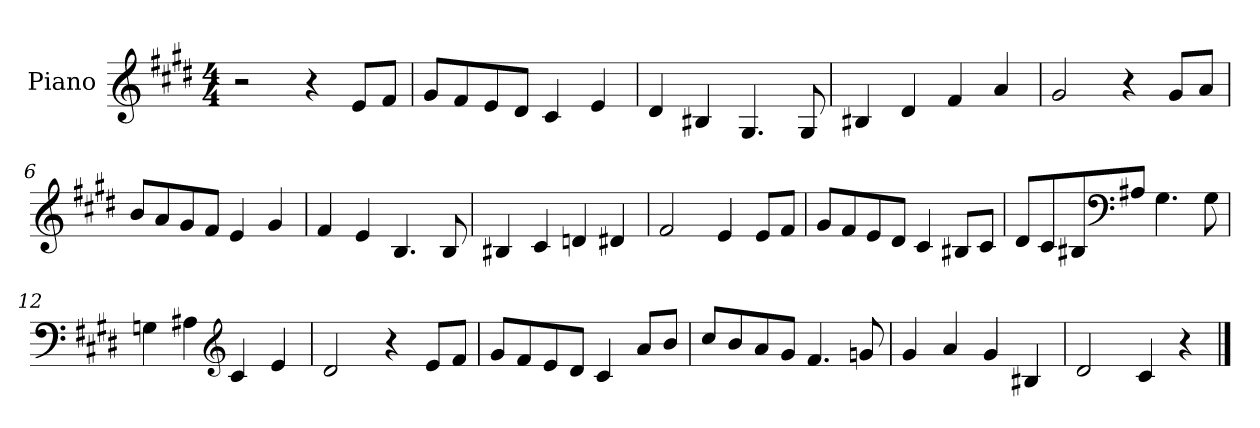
**kern
*part1
*staff1
*I"Piano
*I'Pno.
*clefG2
*k[f#c#g#d#]
*M4/4
*MM120
=1
2r
4r
8e/L
8f#/J
=2
8g#/L
8f#/
8e/
8d#/J
4c#/
4e/
=3
4d#/
4B#X/
4.G#/
8G#/
=4
4B#X/
4d#/
4f#/
4a/
=5
2g#/
4r
8g#/L
8a/J
=6
8b/L
8a/
8g#/
8f#/J
4e/
4g#/
=7
4f#/
4e/
4.B/
8B/
!!LO:LB:g=z
=8
4B#X/
4c#/
4dn/
4d#X/
=9
2f#/
4e/
8e/L
8f#/J
=10
8g#/L
8f#/
8e/
8d#/J
4c#/
8B#X/L
8c#/J
=11
8d#/L
8c#/
8B#X/
*clefF4
8A#X/J
4.G#\
8G#\
=12
4Gn\
4A#X\
*clefG2
4c#/
4e/
=13
2d#/
4r
8e/L
8f#/J
!!LO:LB:g=z
=14
8g#/L
8f#/
8e/
8d#/J
4c#/
8a/L
8b/J
=15
8cc#/L
8b/
8a/
8g#/J
4.f#/
8gn/
=16
4g#/
4a/
4g#/
4B#X/
=17
2d#/
4c#/
4r
==
*-
